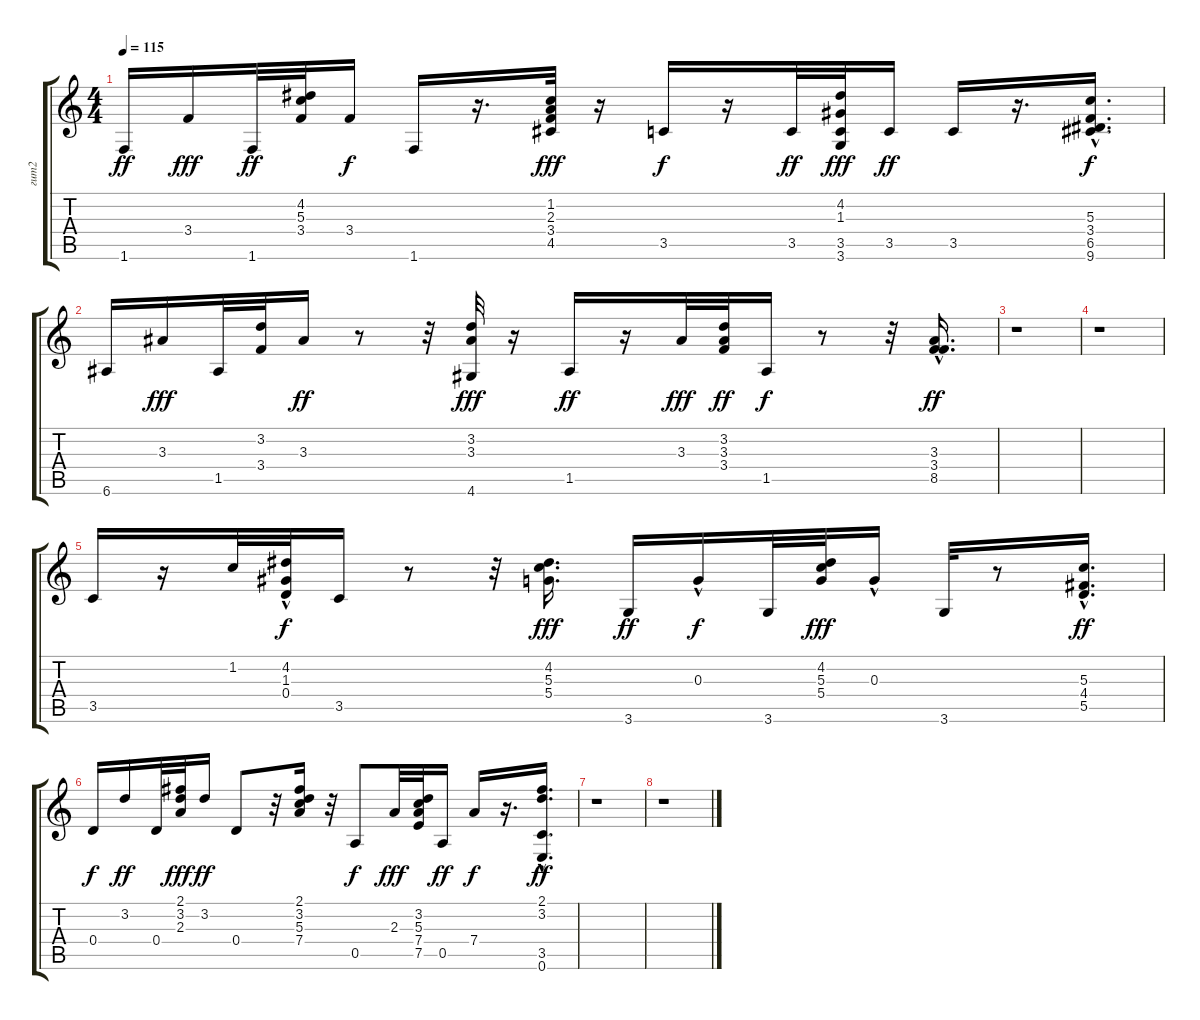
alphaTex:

\track ("гит2" "гит2") {instrument acousticguitarsteel}
\staff {score tabs}
\tuning (E4 B3 G3 D3 A2 E2) {hide}
\ts (4 4)
\tempo 115
\clef g2
\ks c
1.6.16{dy ff} 3.4.16{dy fff} 1.6.32{dy ff} (4.2 5.3 3.4).32 3.4.16{dy f} 1.6.16 r.16{d} (1.2 2.3 3.4 4.5).32{dy fff} r.16 3.5.16{dy f} r.16 3.5.32{dy ff} (4.2 1.3 3.5 3.6).32{dy fff} 3.5.16{dy ff} 3.5.16 r.16{d} (5.3{hac} 3.4{hac} 6.5{hac} 9.6{hac}).16{d dy f} |
6.6.16 3.3.16{dy fff} 1.5.32 (3.2 3.4).32 3.3.16{dy ff} r.8 r.32 (3.2 3.3 4.6).32{dy fff} r.16 1.5.16{dy ff} r.16 3.3.32{dy fff} (3.2 3.3 3.4).32{dy ff} 1.5.16{dy f} r.8 r.32 (3.3{hac} 3.4{hac} 8.5{hac}).16{d dy ff balance 0} |
r.1 |
r.1 |
3.5.16{balance 8} r.16 1.2.32 (4.2{hac} 1.3 0.4).32{dy f} 3.5.16 r.8 r.32 (4.2 5.3 5.4).16{d dy fff} 3.6.16{dy ff} 0.3{hac}.16{dy f} 3.6.32 (4.2 5.3 5.4).32{dy fff} 0.3{hac}.16 3.6.32 r.8 (5.3{hac} 4.4 5.5).16{d dy ff} |
0.4.16{dy f} 3.2.16{dy ff} 0.4.32 (2.1 3.2 2.3).32{dy fff} 3.2.16{dy ff} 0.4.8 r.32 (2.1 3.2 5.3 7.4).16 r.32 0.5.8{dy f} 2.3.32{dy fff} (3.2 5.3 7.4 7.5).32 0.5.16{dy ff} 7.4.16{dy f} r.16{d} (2.1{hac} 3.2{hac} 3.5{hac} 0.6{hac}).16{d dy ff} |
r.1 |
r.1
